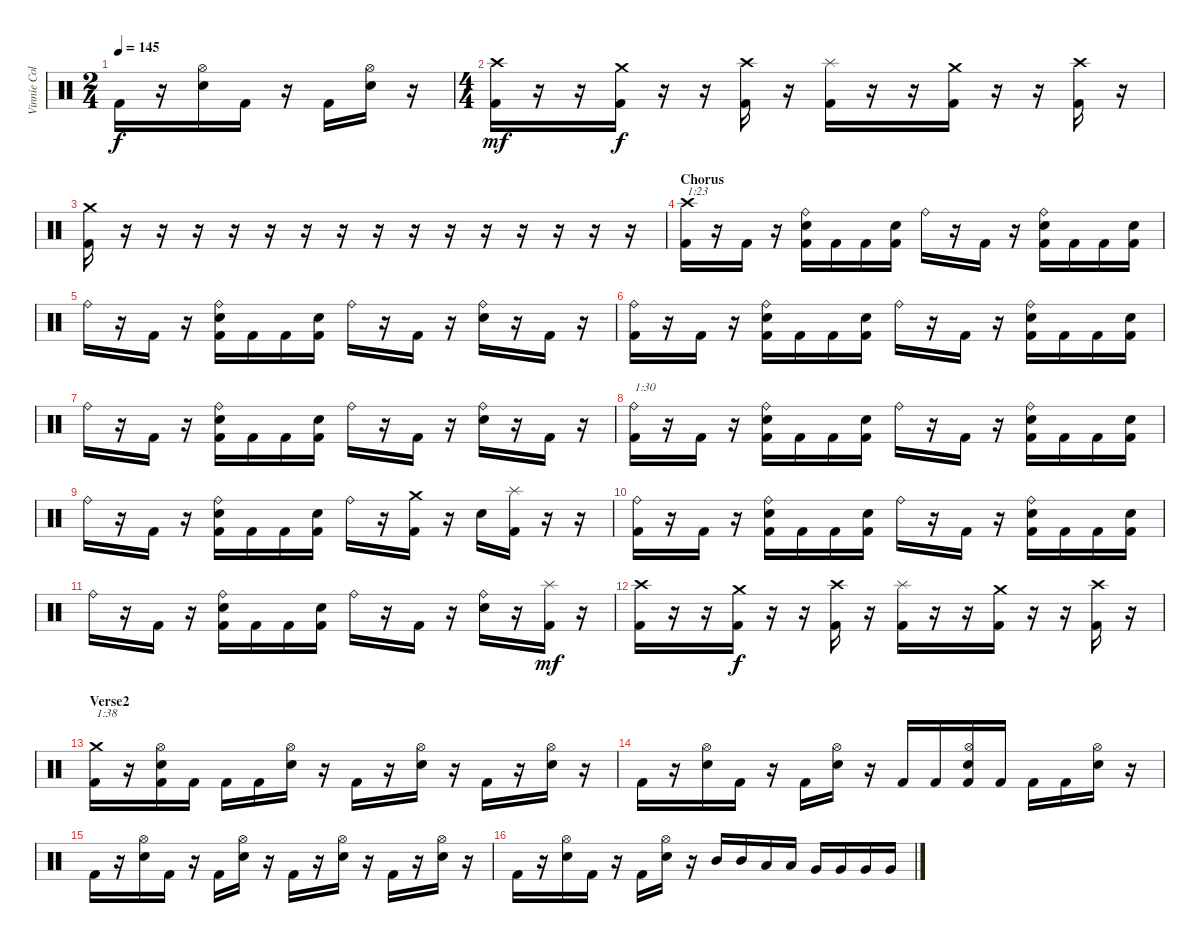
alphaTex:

\track ("Vinnie Colaiuta" "Vinnie Col") {instrument percussion}
\staff {score}
\articulation defaults
\ts (2 4)
\tempo 145
\clef neutral
\ks c "Kick (hit) 2".16{dy f}
r.16 ("Hi-Hat (open)" "Electric Snare (hit)").16 "Kick (hit) 2".16 r.16 "Kick (hit) 2".16 ("Hi-Hat (open)" "Electric Snare (hit)").16 r.16 |
\ts (4 4)
("Crash high (hit)" "Kick (hit) 2").16{dy mf} r.16 r.16 ("Crash medium (hit)" "Kick (hit) 2").16{dy f} r.16 r.16 ("Crash high (hit)" "Kick (hit) 2").16 r.16 ("Splash (hit)" "Kick (hit) 2").16 r.16 r.16 ("Crash medium (hit)" "Kick (hit) 2").16 r.16 r.16 ("Crash high (hit)" "Kick (hit) 2").16 r.16 |
("Crash medium (hit)" "Kick (hit) 2").16 r.16 r.16 r.16 r.16 r.16 r.16 r.16 r.16 r.16 r.16 r.16 r.16 r.16 r.16 r.16 |
\section ("" "Chorus")
("Crash high (hit)" "Kick (hit) 2").16{txt "1:23"} r.16 "Kick (hit) 2".16 r.16 ("Ride (bell)" "Electric Snare (hit)" "Kick (hit) 2").16 "Kick (hit) 2".16 "Kick (hit) 2".16 ("Electric Snare (hit)" "Kick (hit) 2").16 "Ride (bell)".16 r.16 "Kick (hit) 2".16 r.16 ("Ride (bell)" "Electric Snare (hit)" "Kick (hit) 2").16 "Kick (hit) 2".16 "Kick (hit) 2".16 ("Electric Snare (hit)" "Kick (hit) 2").16 |
"Ride (bell)".16 r.16 "Kick (hit) 2".16 r.16 ("Ride (bell)" "Electric Snare (hit)" "Kick (hit) 2").16 "Kick (hit) 2".16 "Kick (hit) 2".16 ("Electric Snare (hit)" "Kick (hit) 2").16 "Ride (bell)".16 r.16 "Kick (hit) 2".16 r.16 ("Ride (bell)" "Electric Snare (hit)").16 r.16 "Kick (hit) 2".16 r.16 |
("Ride (bell)" "Kick (hit) 2").16 r.16 "Kick (hit) 2".16 r.16 ("Ride (bell)" "Electric Snare (hit)" "Kick (hit) 2").16 "Kick (hit) 2".16 "Kick (hit) 2".16 ("Electric Snare (hit)" "Kick (hit) 2").16 "Ride (bell)".16 r.16 "Kick (hit) 2".16 r.16 ("Ride (bell)" "Electric Snare (hit)" "Kick (hit) 2").16 "Kick (hit) 2".16 "Kick (hit) 2".16 ("Electric Snare (hit)" "Kick (hit) 2").16 |
"Ride (bell)".16 r.16 "Kick (hit) 2".16 r.16 ("Ride (bell)" "Electric Snare (hit)" "Kick (hit) 2").16 "Kick (hit) 2".16 "Kick (hit) 2".16 ("Electric Snare (hit)" "Kick (hit) 2").16 "Ride (bell)".16 r.16 "Kick (hit) 2".16 r.16 ("Ride (bell)" "Electric Snare (hit)").16 r.16 "Kick (hit) 2".16 r.16 |
("Ride (bell)" "Kick (hit) 2").16{txt "1:30"} r.16 "Kick (hit) 2".16 r.16 ("Ride (bell)" "Electric Snare (hit)" "Kick (hit) 2").16 "Kick (hit) 2".16 "Kick (hit) 2".16 ("Electric Snare (hit)" "Kick (hit) 2").16 "Ride (bell)".16 r.16 "Kick (hit) 2".16 r.16 ("Ride (bell)" "Electric Snare (hit)" "Kick (hit) 2").16 "Kick (hit) 2".16 "Kick (hit) 2".16 ("Electric Snare (hit)" "Kick (hit) 2").16 |
"Ride (bell)".16 r.16 "Kick (hit) 2".16 r.16 ("Ride (bell)" "Electric Snare (hit)" "Kick (hit) 2").16 "Kick (hit) 2".16 "Kick (hit) 2".16 ("Electric Snare (hit)" "Kick (hit) 2").16 "Ride (bell)".16 r.16 ("Crash medium (hit)" "Kick (hit) 2").16 r.16 "Electric Snare (hit)".16 ("Splash (hit)" "Kick (hit) 2").16 r.16 r.16 |
("Ride (bell)" "Kick (hit) 2").16 r.16 "Kick (hit) 2".16 r.16 ("Ride (bell)" "Electric Snare (hit)" "Kick (hit) 2").16 "Kick (hit) 2".16 "Kick (hit) 2".16 ("Electric Snare (hit)" "Kick (hit) 2").16 "Ride (bell)".16 r.16 "Kick (hit) 2".16 r.16 ("Ride (bell)" "Electric Snare (hit)" "Kick (hit) 2").16 "Kick (hit) 2".16 "Kick (hit) 2".16 ("Electric Snare (hit)" "Kick (hit) 2").16 |
"Ride (bell)".16 r.16 "Kick (hit) 2".16 r.16 ("Ride (bell)" "Electric Snare (hit)" "Kick (hit) 2").16 "Kick (hit) 2".16 "Kick (hit) 2".16 ("Electric Snare (hit)" "Kick (hit) 2").16 "Ride (bell)".16 r.16 "Kick (hit) 2".16 r.16 ("Ride (bell)" "Electric Snare (hit)").16 r.16 ("Splash (hit)" "Kick (hit) 2").16{dy mf} r.16 |
("Crash high (hit)" "Kick (hit) 2").16 r.16 r.16 ("Crash medium (hit)" "Kick (hit) 2").16{dy f} r.16 r.16 ("Crash high (hit)" "Kick (hit) 2").16 r.16 ("Splash (hit)" "Kick (hit) 2").16 r.16 r.16 ("Crash medium (hit)" "Kick (hit) 2").16 r.16 r.16 ("Crash high (hit)" "Kick (hit) 2").16 r.16 |
\section ("" "Verse2")
("Crash medium (hit)" "Kick (hit) 2").16{txt "1:38"} r.16 ("Hi-Hat (open)" "Electric Snare (hit)" "Kick (hit) 2").16 "Kick (hit) 2".16 "Kick (hit) 2".16 "Kick (hit) 2".16 ("Hi-Hat (open)" "Electric Snare (hit)").16 r.16 "Kick (hit) 2".16 r.16 ("Hi-Hat (open)" "Electric Snare (hit)").16 r.16 "Kick (hit) 2".16 r.16 ("Hi-Hat (open)" "Electric Snare (hit)").16 r.16 |
"Kick (hit) 2".16 r.16 ("Hi-Hat (open)" "Electric Snare (hit)").16 "Kick (hit) 2".16 r.16 "Kick (hit) 2".16 ("Hi-Hat (open)" "Electric Snare (hit)").16 r.16 "Kick (hit) 2".16 "Kick (hit) 2".16 ("Hi-Hat (open)" "Electric Snare (hit)" "Kick (hit) 2").16 "Kick (hit) 2".16 "Kick (hit) 2".16 "Kick (hit) 2".16 ("Hi-Hat (open)" "Electric Snare (hit)").16 r.16 |
"Kick (hit) 2".16 r.16 ("Hi-Hat (open)" "Electric Snare (hit)").16 "Kick (hit) 2".16 r.16 "Kick (hit) 2".16 ("Hi-Hat (open)" "Electric Snare (hit)").16 r.16 "Kick (hit) 2".16 r.16 ("Hi-Hat (open)" "Electric Snare (hit)").16 r.16 "Kick (hit) 2".16 r.16 ("Hi-Hat (open)" "Electric Snare (hit)").16 r.16 |
"Kick (hit) 2".16 r.16 ("Hi-Hat (open)" "Electric Snare (hit)").16 "Kick (hit) 2".16 r.16 "Kick (hit) 2".16 ("Hi-Hat (open)" "Electric Snare (hit)").16 r.16 "Mid Tom (hit)".16 "Mid Tom (hit)".16 "Low Tom (hit)".16 "Low Tom (hit)".16 "Very Low Tom (hit)".16 "Very Low Tom (hit)".16 "Very Low Tom (hit)".16 "Very Low Tom (hit)".16
